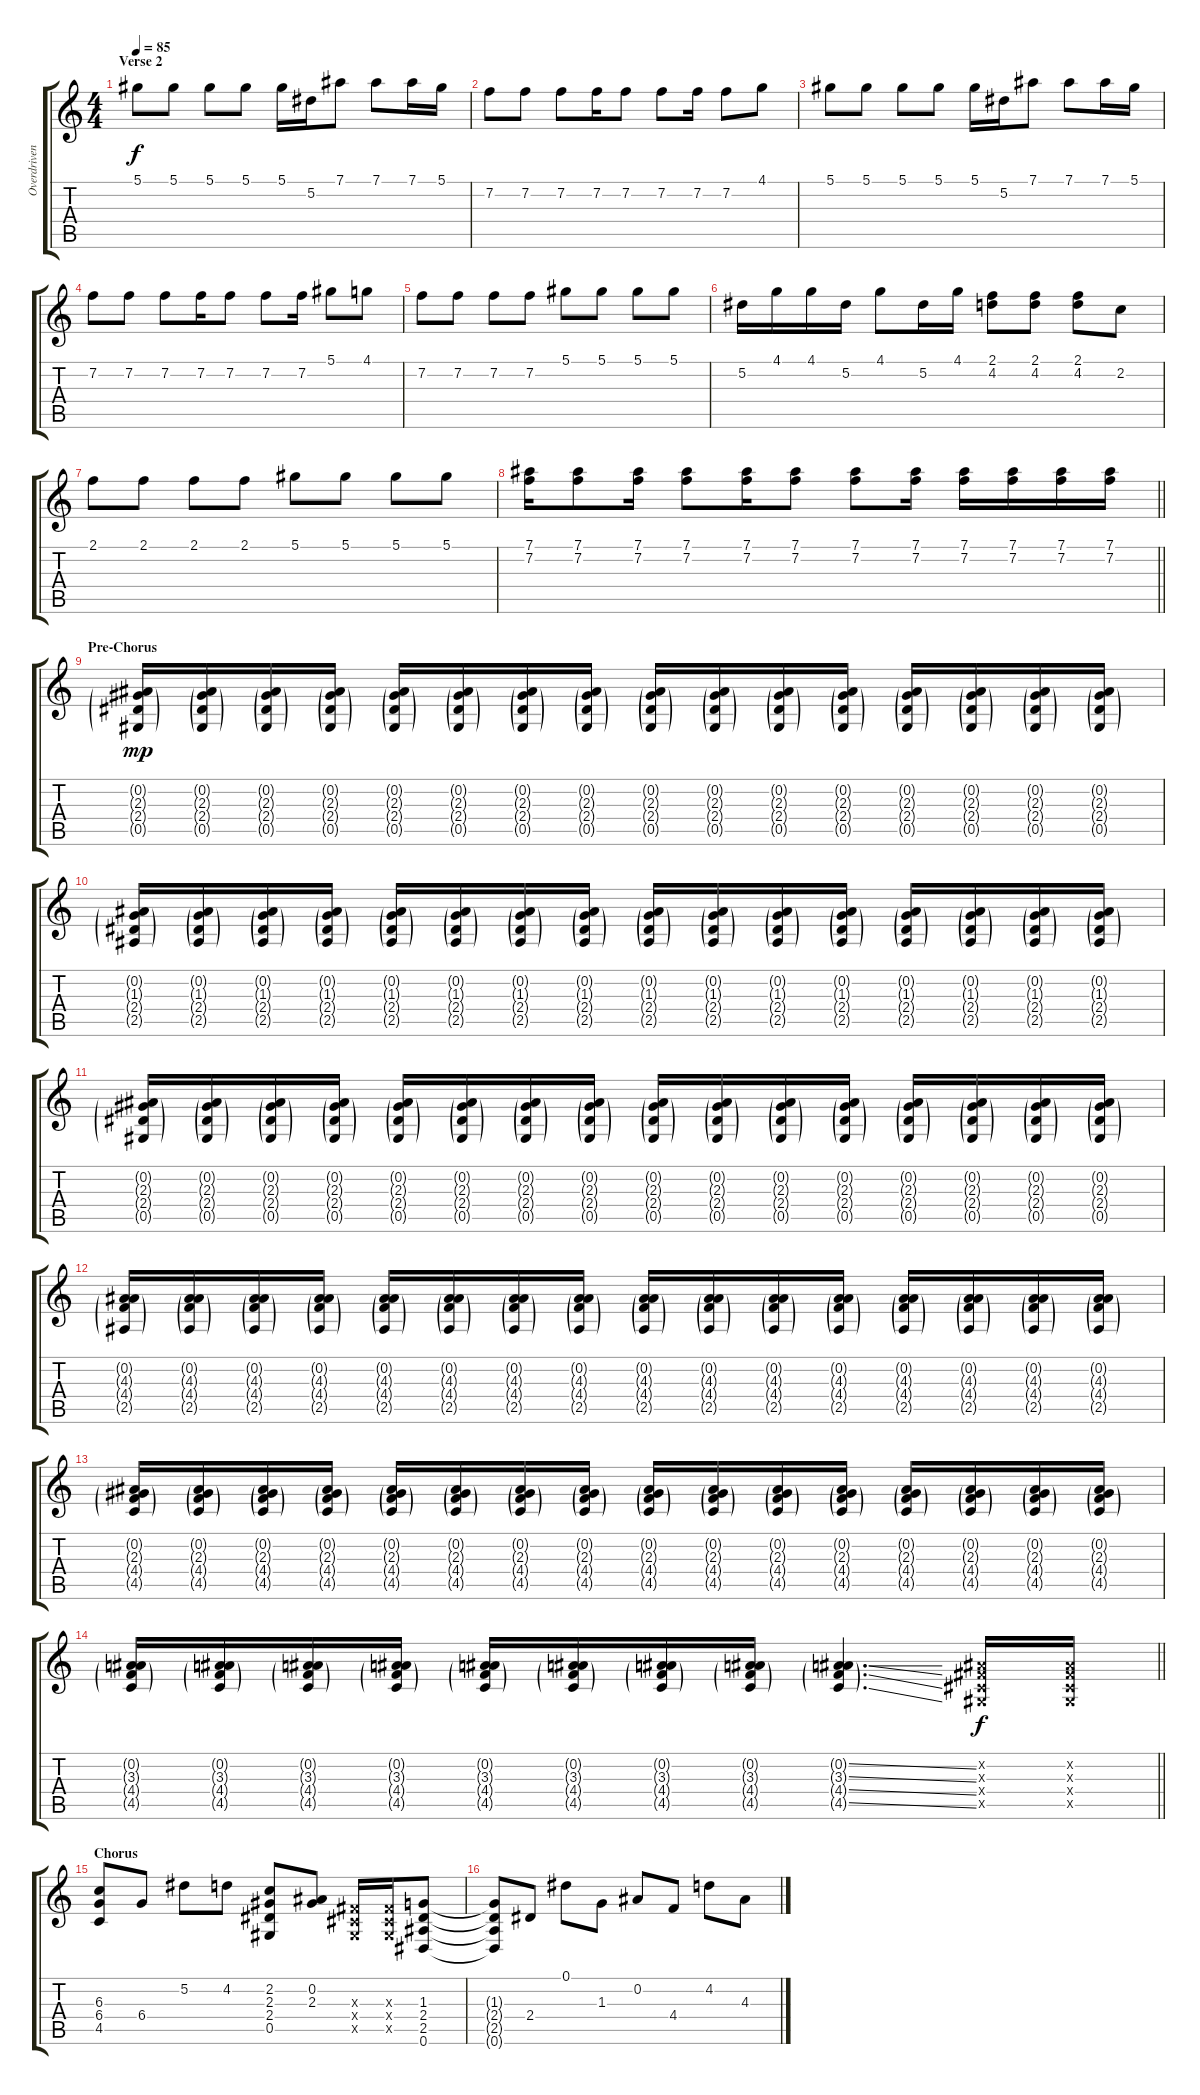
\track ("Overdriven Guitar" "Overdriven") {instrument overdrivenguitar}
\staff {score tabs}
\tuning (Eb4 Bb3 Gb3 Db3 Ab2 Eb2) {hide}
\ts (4 4)
\section ("" "Verse 2")
\tempo 85
\clef g2
\ks c
5.1.8{dy f volume 8 balance 12} 5.1.8 5.1.8 5.1.8 5.1.16 5.2.16 7.1.8 7.1.8 7.1.16 5.1.16 |
7.2.8 7.2.8 7.2.8 7.2.16 7.2.8 7.2.8 7.2.16 7.2.8 4.1.8 |
5.1.8 5.1.8 5.1.8 5.1.8 5.1.16 5.2.16 7.1.8 7.1.8 7.1.16 5.1.16 |
7.2.8 7.2.8 7.2.8 7.2.16 7.2.8 7.2.8 7.2.16 5.1.8 4.1.8 |
7.2.8 7.2.8 7.2.8 7.2.8 5.1.8 5.1.8 5.1.8 5.1.8 |
5.2.16 4.1.16 4.1.16 5.2.16 4.1.8 5.2.16 4.1.16 (2.1 4.2).8 (2.1 4.2).8 (2.1 4.2).8 2.2.8 |
2.1.8 2.1.8 2.1.8 2.1.8 5.1.8 5.1.8 5.1.8 5.1.8 |
\barLineRight lightlight
(7.1 7.2).16 (7.1 7.2).8 (7.1 7.2).16 (7.1 7.2).8 (7.1 7.2).16 (7.1 7.2).8 (7.1 7.2).8 (7.1 7.2).16 (7.1 7.2).16 (7.1 7.2).16 (7.1 7.2).16 (7.1 7.2).16 |
\section ("" "Pre-Chorus")
(0.2{g} 2.3{g} 2.4{g} 0.5{g}).16{dy mp volume 16 balance 8} (0.2{g} 2.3{g} 2.4{g} 0.5{g}).16 (0.2{g} 2.3{g} 2.4{g} 0.5{g}).16 (0.2{g} 2.3{g} 2.4{g} 0.5{g}).16 (0.2{g} 2.3{g} 2.4{g} 0.5{g}).16 (0.2{g} 2.3{g} 2.4{g} 0.5{g}).16 (0.2{g} 2.3{g} 2.4{g} 0.5{g}).16 (0.2{g} 2.3{g} 2.4{g} 0.5{g}).16 (0.2{g} 2.3{g} 2.4{g} 0.5{g}).16 (0.2{g} 2.3{g} 2.4{g} 0.5{g}).16 (0.2{g} 2.3{g} 2.4{g} 0.5{g}).16 (0.2{g} 2.3{g} 2.4{g} 0.5{g}).16 (0.2{g} 2.3{g} 2.4{g} 0.5{g}).16 (0.2{g} 2.3{g} 2.4{g} 0.5{g}).16 (0.2{g} 2.3{g} 2.4{g} 0.5{g}).16 (0.2{g} 2.3{g} 2.4{g} 0.5{g}).16 |
(0.2{g} 1.3{g} 2.4{g} 2.5{g}).16 (0.2{g} 1.3{g} 2.4{g} 2.5{g}).16 (0.2{g} 1.3{g} 2.4{g} 2.5{g}).16 (0.2{g} 1.3{g} 2.4{g} 2.5{g}).16 (0.2{g} 1.3{g} 2.4{g} 2.5{g}).16 (0.2{g} 1.3{g} 2.4{g} 2.5{g}).16 (0.2{g} 1.3{g} 2.4{g} 2.5{g}).16 (0.2{g} 1.3{g} 2.4{g} 2.5{g}).16 (0.2{g} 1.3{g} 2.4{g} 2.5{g}).16 (0.2{g} 1.3{g} 2.4{g} 2.5{g}).16 (0.2{g} 1.3{g} 2.4{g} 2.5{g}).16 (0.2{g} 1.3{g} 2.4{g} 2.5{g}).16 (0.2{g} 1.3{g} 2.4{g} 2.5{g}).16 (0.2{g} 1.3{g} 2.4{g} 2.5{g}).16 (0.2{g} 1.3{g} 2.4{g} 2.5{g}).16 (0.2{g} 1.3{g} 2.4{g} 2.5{g}).16 |
(0.2{g} 2.3{g} 2.4{g} 0.5{g}).16 (0.2{g} 2.3{g} 2.4{g} 0.5{g}).16 (0.2{g} 2.3{g} 2.4{g} 0.5{g}).16 (0.2{g} 2.3{g} 2.4{g} 0.5{g}).16 (0.2{g} 2.3{g} 2.4{g} 0.5{g}).16 (0.2{g} 2.3{g} 2.4{g} 0.5{g}).16 (0.2{g} 2.3{g} 2.4{g} 0.5{g}).16 (0.2{g} 2.3{g} 2.4{g} 0.5{g}).16 (0.2{g} 2.3{g} 2.4{g} 0.5{g}).16 (0.2{g} 2.3{g} 2.4{g} 0.5{g}).16 (0.2{g} 2.3{g} 2.4{g} 0.5{g}).16 (0.2{g} 2.3{g} 2.4{g} 0.5{g}).16 (0.2{g} 2.3{g} 2.4{g} 0.5{g}).16 (0.2{g} 2.3{g} 2.4{g} 0.5{g}).16 (0.2{g} 2.3{g} 2.4{g} 0.5{g}).16 (0.2{g} 2.3{g} 2.4{g} 0.5{g}).16 |
(0.2{g} 4.3{g} 4.4{g} 2.5{g}).16 (0.2{g} 4.3{g} 4.4{g} 2.5{g}).16 (0.2{g} 4.3{g} 4.4{g} 2.5{g}).16 (0.2{g} 4.3{g} 4.4{g} 2.5{g}).16 (0.2{g} 4.3{g} 4.4{g} 2.5{g}).16 (0.2{g} 4.3{g} 4.4{g} 2.5{g}).16 (0.2{g} 4.3{g} 4.4{g} 2.5{g}).16 (0.2{g} 4.3{g} 4.4{g} 2.5{g}).16 (0.2{g} 4.3{g} 4.4{g} 2.5{g}).16 (0.2{g} 4.3{g} 4.4{g} 2.5{g}).16 (0.2{g} 4.3{g} 4.4{g} 2.5{g}).16 (0.2{g} 4.3{g} 4.4{g} 2.5{g}).16 (0.2{g} 4.3{g} 4.4{g} 2.5{g}).16 (0.2{g} 4.3{g} 4.4{g} 2.5{g}).16 (0.2{g} 4.3{g} 4.4{g} 2.5{g}).16 (0.2{g} 4.3{g} 4.4{g} 2.5{g}).16 |
(0.2{g} 2.3{g} 4.4{g} 4.5{g}).16 (0.2{g} 2.3{g} 4.4{g} 4.5{g}).16 (0.2{g} 2.3{g} 4.4{g} 4.5{g}).16 (0.2{g} 2.3{g} 4.4{g} 4.5{g}).16 (0.2{g} 2.3{g} 4.4{g} 4.5{g}).16 (0.2{g} 2.3{g} 4.4{g} 4.5{g}).16 (0.2{g} 2.3{g} 4.4{g} 4.5{g}).16 (0.2{g} 2.3{g} 4.4{g} 4.5{g}).16 (0.2{g} 2.3{g} 4.4{g} 4.5{g}).16 (0.2{g} 2.3{g} 4.4{g} 4.5{g}).16 (0.2{g} 2.3{g} 4.4{g} 4.5{g}).16 (0.2{g} 2.3{g} 4.4{g} 4.5{g}).16 (0.2{g} 2.3{g} 4.4{g} 4.5{g}).16 (0.2{g} 2.3{g} 4.4{g} 4.5{g}).16 (0.2{g} 2.3{g} 4.4{g} 4.5{g}).16 (0.2{g} 2.3{g} 4.4{g} 4.5{g}).16 |
\barLineRight lightlight
(0.2{g} 3.3{g} 4.4{g} 4.5{g}).16 (0.2{g} 3.3{g} 4.4{g} 4.5{g}).16 (0.2{g} 3.3{g} 4.4{g} 4.5{g}).16 (0.2{g} 3.3{g} 4.4{g} 4.5{g}).16 (0.2{g} 3.3{g} 4.4{g} 4.5{g}).16 (0.2{g} 3.3{g} 4.4{g} 4.5{g}).16 (0.2{g} 3.3{g} 4.4{g} 4.5{g}).16 (0.2{g} 3.3{g} 4.4{g} 4.5{g}).16 (0.2{ss g} 3.3{ss g} 4.4{ss g} 4.5{ss g}).4{d} (0.2{x} 0.3{x} 0.4{x} 0.5{x}).16{dy f} (0.2{x} 0.3{x} 0.4{x} 0.5{x}).16 |
\section ("" "Chorus")
(6.3 6.4 4.5).8{volume 12 balance 4} 6.4.8 5.2.8 4.2.8 (2.2 2.3 2.4 0.5).8 (0.2 2.3).8 (0.3{x} 0.4{x} 0.5{x}).16 (0.3{x} 0.4{x} 0.5{x}).16 (1.3 2.4 2.5 0.6).8 |
(1.3{t} 2.4{t} 2.5{t} 0.6{t}).8 2.4.8 0.1.8 1.3.8 0.2.8 4.4.8 4.2.8 4.3.8
